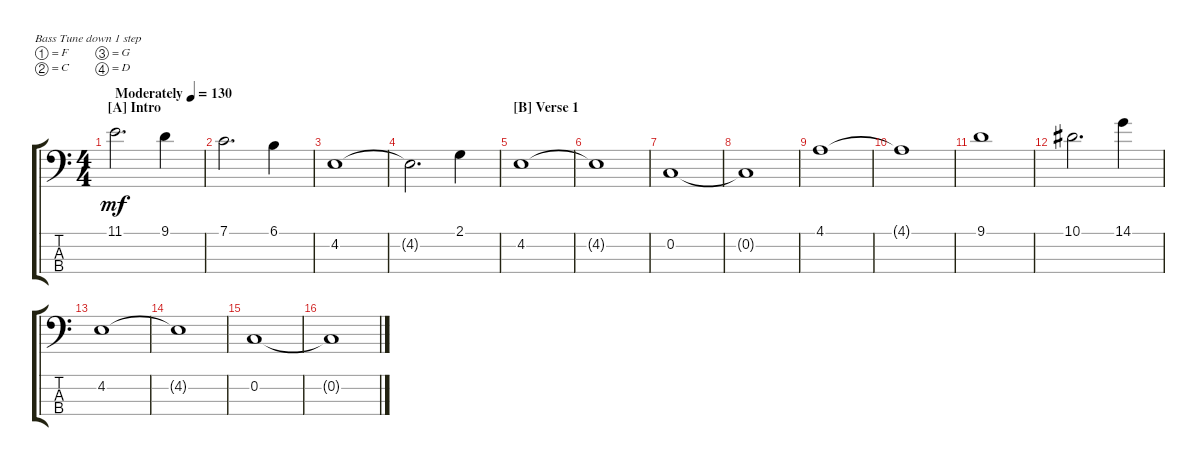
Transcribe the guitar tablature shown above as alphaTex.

\defaultSystemsLayout 4
\bracketExtendMode groupsimilarinstruments
\singleTrackTrackNamePolicy hidden
\multiTrackTrackNamePolicy hidden
\firstSystemTrackNameOrientation horizontal
\otherSystemsTrackNameOrientation horizontal
\track ("Contrabass" "Ctbass") {instrument contrabass}
\staff {score tabs}
\tuning (F2 C2 G1 D1)
\ts (4 4)
\section ("A" "Intro")
\tempo (130 "Moderately")
\clef f4
\scale
1.06936
\ks c
11.1.2{d dy mf instrument contrabass} 9.1.4 |
\scale
0.930643 7.1.2{d} 6.1.4 |
\scale
1.03909 4.2.1 |
\scale
0.960908 4.2{t}.2{d} 2.1.4 |
\section ("B" "Verse 1")
\scale
1.03909 4.2.1 |
\scale
0.960908 4.2{t}.1 |
\scale
1.03909 0.2.1 |
\scale
0.960908 0.2{t}.1 |
\scale
1.03909 4.1.1 |
\scale
0.960908 4.1{t}.1 |
\scale
1.03909 9.1.1 |
\scale
0.960908 10.1.2{d} 14.1.4 |
\scale
1.03909 4.2.1 |
\scale
0.960908 4.2{t}.1 |
\scale
1.03909 0.2.1 |
\scale
0.960908 0.2{t}.1
